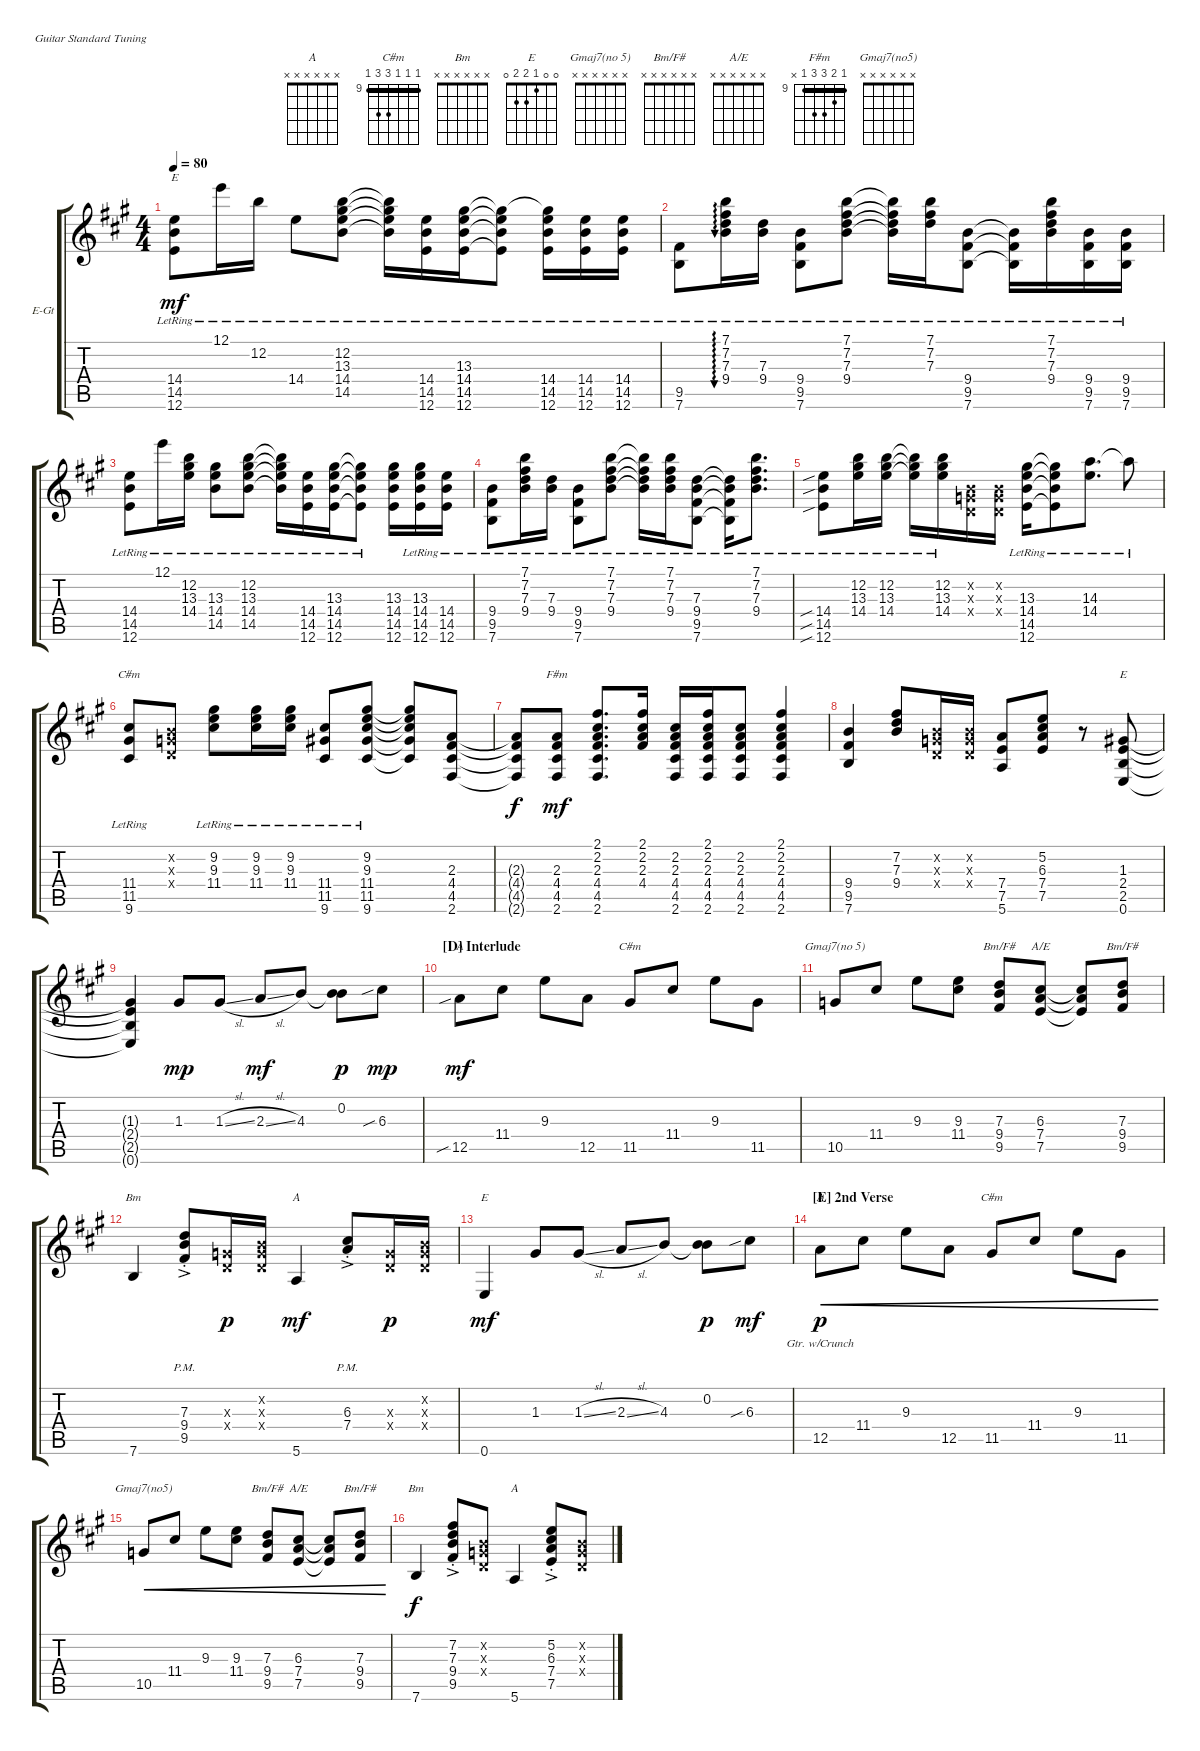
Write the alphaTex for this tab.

\defaultSystemsLayout 4
\bracketExtendMode groupsimilarinstruments
\firstSystemTrackNameOrientation horizontal
\otherSystemsTrackNameOrientation horizontal
\track ("Harry Koisser (Gtr 1)" "E-Gt") {multiBarRest instrument distortionguitar}
\staff {score tabs}
\tuning (E4 B3 G3 D3 A2 E2)
\chord ("A" x x x x x x)
\chord ("C#m" x x x x x x)
\chord ("Bm" x x x x x x)
\chord ("E" x x x x x x)
\chord ("Gmaj7(no 5)" x x x x x x)
\chord ("Bm/F#" x x x x x x)
\chord ("A/E" x x x x x x)
\chord ("E" 12 12 13 14 14 12) {firstfret 12 showfingering false barre (12 12)}
\chord ("C#m" 9 9 9 11 11 9) {firstfret 9 showfingering false barre (9 9 9)}
\chord ("F#m" 9 10 11 11 9 x) {firstfret 9 showfingering false barre 9}
\chord ("E" 0 0 1 2 2 0) {showfingering false}
\chord ("Gmaj7(no5)" x x x x x x)
\ts (4 4)
\tempo 80
\clef g2
\ks a
(12.6{lr} 14.5{lr} 14.4{lr}).8{ch "E" dy mf} 12.1{lr}.16 12.2{lr}.16 14.4{lr}.8 (14.5{lr} 14.4{lr} 13.3{lr} 12.2{lr}).8 (14.5{lr t} 14.4{lr t} 13.3{lr t} 12.2{lr t}).16 (12.6{lr} 14.5{lr} 14.4{lr}).16 (14.5{lr} 14.4{lr} 13.3{lr} 12.6{lr}).16 (12.6{lr t} 14.5{lr t} 14.4{lr t} 13.3{lr t}).8 (13.3{lr t} 14.4{lr} 14.5{lr} 12.6{lr}).16 (12.6{lr} 14.5{lr} 14.4{lr}).16 (12.6{lr} 14.5{lr} 14.4{lr}).16 |
(7.6{lr} 9.5).8 (7.3{lr} 7.2{lr} 9.4{lr} 7.1{lr}).16{au 0} (7.3{lr} 9.4{lr}).16 (7.6{lr} 9.5{lr} 9.4{lr}).8 (9.4{lr} 7.3{lr} 7.2{lr} 7.1{lr}).8 (9.4{lr t} 7.3{lr t} 7.2{lr t} 7.1{lr t}).16 (7.1{lr} 7.2{lr} 7.3{lr}).16 (7.6{lr} 9.5{lr} 9.4{lr}).8 (9.4{lr t} 9.5{lr t} 7.6{lr t}).16 (7.1{lr} 7.2{lr} 7.3{lr} 9.4{lr}).16 (7.6{lr} 9.4{lr} 9.5{lr}).16 (7.6{lr} 9.4{lr} 9.5{lr}).16 |
(12.6{lr} 14.5{lr} 14.4{lr}).8 12.1{lr}.16 (12.2{lr} 13.3 14.4).16 (14.4{lr} 14.5 13.3).8 (14.5{lr} 14.4{lr} 13.3{lr} 12.2{lr}).8 (12.2{lr t} 13.3{lr t} 14.4{lr t} 14.5{lr t}).16 (12.6{lr} 14.5{lr} 14.4{lr}).16 (14.5{lr} 14.4{lr} 13.3{lr} 12.6{lr}).16 (12.6{lr t} 14.5{lr t} 14.4{lr t} 13.3{lr t}).8 (12.6 14.5 14.4 13.3).16 (13.3{lr} 14.4{lr} 14.5{lr} 12.6{lr}).16 (12.6{lr} 14.5{lr} 14.4{lr}).16 |
(7.6{lr} 9.5 9.4).8 (7.3{lr} 7.2{lr} 9.4{lr} 7.1{lr}).16 (7.3{lr} 9.4{lr}).16 (7.6{lr} 9.5{lr} 9.4{lr}).8 (9.4{lr} 7.3{lr} 7.2{lr} 7.1{lr}).8 (9.4{lr t} 7.3{lr t} 7.2{lr t} 7.1{lr t}).16 (7.1{lr} 7.2{lr} 7.3{lr} 9.4).16 (7.6{lr} 9.5{lr} 9.4{lr} 7.3).8 (7.3{t} 9.4{lr t} 9.5{lr t} 7.6{lr t}).16 (7.1{lr} 7.2{lr} 7.3{lr} 9.4{lr}).8{d} |
(12.6{sib lr} 14.5{sib lr} 14.4{sib lr}).8 (14.4{lr} 13.3{lr} 12.2{lr}).16 (14.4 13.3{lr} 12.2{lr}).16 (14.4{t} 13.3{lr t} 12.2{lr t}).16 (14.4{lr} 13.3{lr} 12.2{lr}).16 (0.4{x} 0.3{x} 0.2{x}).16 (0.4{x} 0.3{x} 0.2{x}).16 (13.3{lr} 14.4 14.5 12.6).16 (13.3{lr t} 14.4{t} 14.5{t} 12.6{t}).8 (14.3{lr} 14.4).8{d} 14.3{lr t}.8 |
(9.6{lr} 11.5{lr} 11.4{lr}).8{ch "C#m"} (0.4{x} 0.3{x} 0.2{x}).8 (11.4{lr} 9.3{lr} 9.2{lr}).8 (11.4{lr} 9.3{lr} 9.2{lr}).16 (11.4{lr} 9.3{lr} 9.2{lr}).16 (9.6{lr} 11.5{lr} 11.4{lr}).8 (9.6{lr} 11.5{lr} 11.4{lr} 9.3{lr} 9.2{lr}).8 (9.6{t} 11.5{t} 11.4{t} 9.3{t} 9.2{t}).8 (2.6 4.5 4.4 2.3).8 |
(2.3{t} 4.4{t} 4.5{t} 2.6{t}).8{dy f} (4.4 4.5 2.6 2.3).8{ch "F#m" dy mf} (4.4 4.5 2.3 2.6 2.2 2.1).8{d} (2.3 2.1 2.2 4.4).16 (4.5 4.4 2.3 2.6 2.2).16 (2.3 4.4 4.5 2.6 2.1 2.2).16 (4.5 4.4 2.3 2.6 2.2).8 (2.3 2.2 2.6 2.1 4.5 4.4).4 |
(7.6 9.5 9.4).4 (9.4 7.3 7.2).8 (0.4{x} 0.3{x} 0.2{x}).16 (0.2{x} 0.3{x} 0.4{x}).16 (5.6 7.5 7.4).8 (7.5 7.4 6.3 5.2).8 r.8 (0.6 2.5 2.4 1.3).8{ch "E"} |
(0.6{t} 2.5{t} 2.4{t} 1.3{t}).4 1.3.8{dy mp} 1.3{sl}.8 2.3{sl}.8{dy mf} 4.3.8 (4.3{t} 0.2).8{dy p} 6.3{sib}.8{dy mp} |
\section ("D" "Interlude")
12.5{sib}.8{ch "A" dy mf} 11.4.8 9.3.8 12.5.8 11.5.8{ch "C#m"} 11.4.8 9.3.8 11.5.8 |
10.5.8{ch "Gmaj7(no 5)"} 11.4.8 9.3.8 (11.4 9.3).8 (9.4 7.3 9.5).8{ch "Bm/F#"} (7.5 7.4 6.3).8{ch "A/E"} (6.3{t} 7.4{t} 7.5{t}).8 (9.4 7.3 9.5).8{ch "Bm/F#"} |
7.6.4{ch "Bm"} (9.4{ac pm st} 7.3{ac pm st} 9.5{pm st}).8 (0.4{x} 0.3{x}).16{dy p} (0.3{x} 0.4{x} 0.2{x}).16 5.6.4{ch "A" dy mf} (7.4{ac pm st} 6.3{ac pm st}).8 (0.4{x} 0.3{x}).16{dy p} (0.3{x} 0.4{x} 0.2{x}).16 |
0.6.4{ch "E" dy mf} 1.3.8 1.3{sl}.8 2.3{sl}.8 4.3.8 (4.3{t} 0.2).8{dy p} 6.3{sib}.8{dy mf} |
\section ("E" "2nd Verse")
12.5.8{ch "A" lyrics (0 "") lyrics (1 "Gtr. w/Crunch") lyrics (2 "") lyrics (3 "") lyrics (4 "") cre dy p} 11.4.8{cre} 9.3.8{cre} 12.5.8{cre} 11.5.8{ch "C#m" cre} 11.4.8{cre} 9.3.8{cre} 11.5.8{cre} |
10.5.8{ch "Gmaj7(no5)" cre} 11.4.8{cre} 9.3.8{cre} (11.4 9.3).8{cre} (9.4 7.3 9.5).8{ch "Bm/F#" cre} (7.5 7.4 6.3).8{ch "A/E" cre} (6.3{t} 7.4{t} 7.5{t}).8{cre} (9.4 7.3 9.5).8{ch "Bm/F#" cre} |
7.6.4{ch "Bm" dy f} (9.4{ac st} 7.3{ac st} 9.5{st} 7.2).8 (0.4{x} 0.3{x} 0.2{x}).8 5.6.4{ch "A"} (7.4{ac st} 6.3{ac st} 7.5 5.2).8 (0.4{x} 0.3{x} 0.2{x}).8
